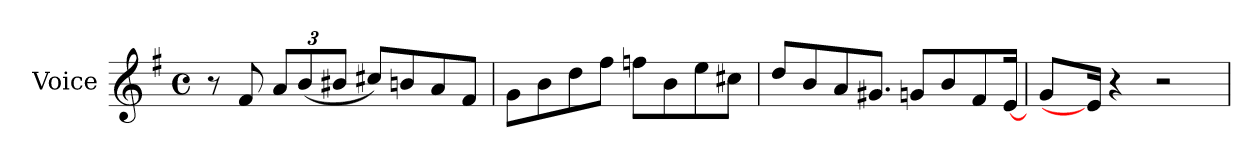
**kern
*part1
*staff1
*I"Voice
*I'Voice
*clefG2
*k[f#]
*M4/4
*met(c)
=1
8r
8f#/
12a/L
(>12b/
12b#X/J
8cc#X/L)
8bn/
8a/
8f#/J
=2
8g\L
8b\
8dd\
8ff#\J
8ffn\L
8b\
8ee\
8cc#X\J
=3
8dd/L
8b/
8a/
8.g#X/J
8gn/L
8b/
8f#/
[16e/J
=4
4g/
16e/J]
4r
2rcc
=
*-
